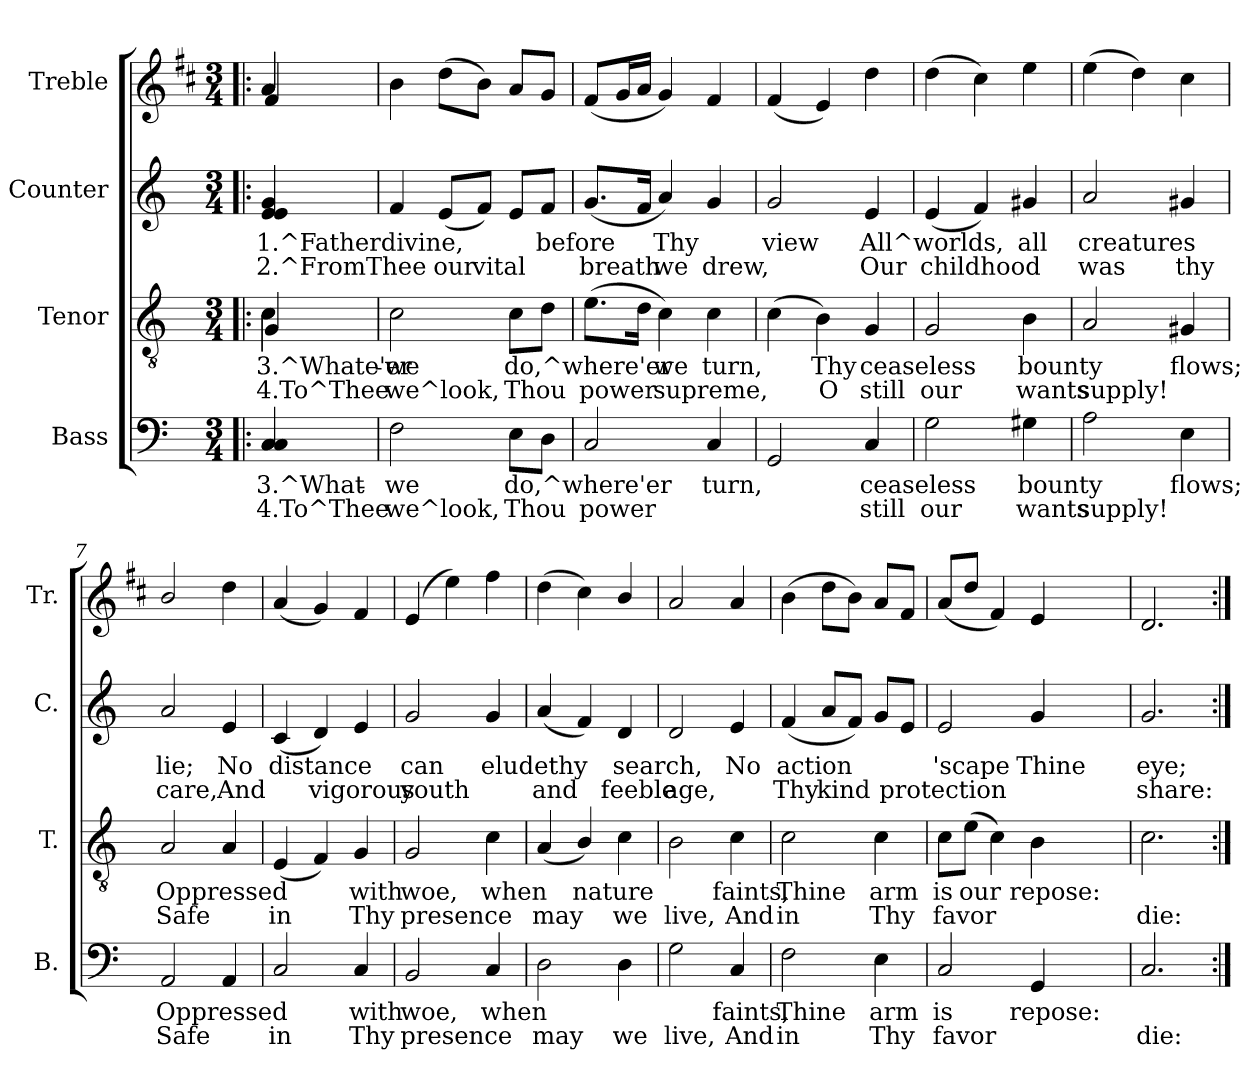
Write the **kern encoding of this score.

**kern	**text	**text	**kern	**text	**text	**kern	**text	**text	**kern
*part4	*part4	*part4	*part3	*part3	*part3	*part2	*part2	*part2	*part1
*staff4	*staff4	*staff4	*staff3	*staff3	*staff3	*staff2	*staff2	*staff2	*staff1
*I"Bass	*	*	*I"Tenor	*	*	*I"Counter	*	*	*I"Treble
*I'B.	*	*	*I'T.	*	*	*I'C.	*	*	*I'Tr.
!!LO:PB:g=z
*stria5	*	*	*stria5	*	*	*stria5	*	*	*stria5
*clefF4	*	*	*clefGv2	*	*	*clefG2	*	*	*clefG2
*	*	*	*	*	*	*	*	*	*ITrd1c2
*k[]	*	*	*k[]	*	*	*k[]	*	*	*k[]
*C:	*	*	*C:	*	*	*C:	*	*	*C:
*M3/4	*	*	*M3/4	*	*	*M3/4	*	*	*M3/4
=1!|:	=1!|:	=1!|:	=1!|:	=1!|:	=1!|:	=1!|:	=1!|:	=1!|:	=1!|:
!	!LO:LY:a:rj	!LO:LY:b:rj	!	!LO:LY:b:rj	!LO:LY:b:rj	!	!LO:LY:b:rj	!LO:LY:b:rj	!
*	*	*	*^	*	*	*	*	*	*^
*	*	*	*	*^	*	*	*	*	*	*	*^
4C/ 4C/ 4C/	3.^What-	-4.To^Thee	4c\	4G/	4c\	3.^Whate'er-	-4.To^Thee	4g/ 4e/ 4e/	1.^Fatherdivine,	2.^FromThee	4g/	4e/	4g/
=2	=2	=2	=2	=2	=2	=2	=2	=2	=2	=2	=2	=2	=2
!	!LO:LY:a:rj	!LO:LY:b:rj	!	!	!	!LO:LY:b:rj	!LO:LY:b:rj	!	!LO:LY:b:rj	!LO:LY:b:rj	!	!	!
*	*	*	*v	*v	*v	*	*	*	*	*	*v	*v	*v
2F\	we	we^look,	2c\	we	we^look,	4f/	.	.	4a\
!	!	!	!	!	!	!	!LO:LY:b:rj	!LO:LY:b:rj	!
.	.	.	.	.	.	(<8e/L	.	our	(<8cc\L
!	!	!	!	!	!	!	!LO:LY:b:rj	!LO:LY:b:rj	!
.	.	.	.	.	.	8f/J)	.	vital	8a\J)
!	!LO:LY:a:rj	!LO:LY:b:rj	!	!LO:LY:b:rj	!LO:LY:b:rj	!	!LO:LY:b:rj	!LO:LY:b:rj	!
8E\L	do,^where'er	Thou	8c\L	do,^where'er	Thou	8e/L	.	.	8g/L
!	!LO:LY:a:rj	!LO:LY:b:rj	!	!LO:LY:b:rj	!LO:LY:b:rj	!	!LO:LY:b:rj	!LO:LY:b:rj	!
8D\J	.	.	8d\J	.	.	8f/J	before	.	8f/J
=3	=3	=3	=3	=3	=3	=3	=3	=3	=3
!	!LO:LY:a:rj	!LO:LY:b:rj	!	!LO:LY:b:rj	!LO:LY:b:rj	!	!LO:LY:b:rj	!LO:LY:b:rj	!
2C/	.	power	(>8.e\L	.	power	(<8.g/L	.	breath	(<8e/L
.	.	.	.	.	.	.	.	.	16f/
!	!	!	!	!LO:LY:b:rj	!LO:LY:b:rj	!	!LO:LY:b:rj	!LO:LY:b:rj	!
.	.	.	16d\J	.	.	16f/J	.	.	16g/J
!	!	!	!	!LO:LY:b:rj	!LO:LY:b:rj	!	!LO:LY:b:rj	!LO:LY:b:rj	!
.	.	.	4c\)	we	supreme,	4a/)	Thy	we	4f/)
!	!LO:LY:a:rj	!LO:LY:b:rj	!	!LO:LY:b:rj	!LO:LY:b:rj	!	!LO:LY:b:rj	!LO:LY:b:rj	!
4C/	turn,	.	4c\	turn,	.	4g/	.	drew,	4e/
=4	=4	=4	=4	=4	=4	=4	=4	=4	=4
!	!LO:LY:a:rj	!LO:LY:b:rj	!	!LO:LY:b:rj	!LO:LY:b:rj	!	!LO:LY:b:rj	!LO:LY:b:rj	!
2GG/	.	.	(>4c\	.	.	2g/	view	.	(<4e/
!	!	!	!	!LO:LY:b:rj	!LO:LY:b:rj	!	!	!	!
.	.	.	4B\)	Thy	O	.	.	.	4d/)
!	!LO:LY:a:rj	!LO:LY:b:rj	!	!LO:LY:b:rj	!LO:LY:b:rj	!	!LO:LY:b:rj	!LO:LY:b:rj	!
4C/	ceaseless	still	4G/	ceaseless	still	4e/	All^worlds,	Our	4cc\
=5	=5	=5	=5	=5	=5	=5	=5	=5	=5
!	!LO:LY:a:rj	!LO:LY:b:rj	!	!LO:LY:b:rj	!LO:LY:b:rj	!	!LO:LY:b:rj	!LO:LY:b:rj	!
2G\	.	our	2G/	.	our	(<4e/	.	childhood	(>4cc>\
!	!	!	!	!	!	!	!LO:LY:b:rj	!LO:LY:b:rj	!
.	.	.	.	.	.	4f/)	.	.	4b\)
!	!LO:LY:a:rj	!LO:LY:b:rj	!	!LO:LY:b:rj	!LO:LY:b:rj	!	!LO:LY:b:rj	!LO:LY:b:rj	!
4G#X\	bounty	wants	4B\	bounty	wants	4g#X/	all	.	4dd\
=6	=6	=6	=6	=6	=6	=6	=6	=6	=6
!	!LO:LY:a:rj	!LO:LY:b:rj	!	!LO:LY:b:rj	!LO:LY:b:rj	!	!LO:LY:b:rj	!LO:LY:b:rj	!
2A\	.	supply!	2A/	.	supply!	2a/	creatures	was	(>4dd\
.	.	.	.	.	.	.	.	.	4cc\)
!	!LO:LY:a:rj	!LO:LY:b:rj	!	!LO:LY:b:rj	!LO:LY:b:rj	!	!LO:LY:b:rj	!LO:LY:b:rj	!
4E\	flows;	.	4G#X/	flows;	.	4g#X/	.	thy	4b\
=7	=7	=7	=7	=7	=7	=7	=7	=7	=7
!	!LO:LY:a:rj	!LO:LY:b:rj	!	!LO:LY:b:rj	!LO:LY:b:rj	!	!LO:LY:b:rj	!LO:LY:b:rj	!
2AA/	Oppressed	Safe	2A/	Oppressed	Safe	2a/	lie;	care,	2a/
!	!LO:LY:a:rj	!LO:LY:b:rj	!	!LO:LY:b:rj	!LO:LY:b:rj	!	!LO:LY:b:rj	!LO:LY:b:rj	!
4AA/	.	.	4A/	.	.	4e/	No	And	4cc\
=8	=8	=8	=8	=8	=8	=8	=8	=8	=8
!	!LO:LY:a:rj	!LO:LY:b:rj	!	!LO:LY:b:rj	!LO:LY:b:rj	!	!LO:LY:b:rj	!LO:LY:b:rj	!
2C/	.	in	(<4E/	.	in	(<4c/	distance	.	(<4g/
!	!	!	!	!LO:LY:b:rj	!LO:LY:b:rj	!	!LO:LY:b:rj	!LO:LY:b:rj	!
.	.	.	4F/)	.	.	4d/)	.	vigorous	4f/)
!	!LO:LY:a:rj	!LO:LY:b:rj	!	!LO:LY:b:rj	!LO:LY:b:rj	!	!LO:LY:b:rj	!LO:LY:b:rj	!
4C/	with	Thy	4G/	with	Thy	4e/	.	.	4e/
=9	=9	=9	=9	=9	=9	=9	=9	=9	=9
!	!LO:LY:a:rj	!LO:LY:b:rj	!	!LO:LY:b:rj	!LO:LY:b:rj	!	!LO:LY:b:rj	!LO:LY:b:rj	!
2BB/	woe,	presence	2G/	woe,	presence	2g/	can	youth	(>4d/
.	.	.	.	.	.	.	.	.	4dd\)
!	!LO:LY:a:rj	!LO:LY:b:rj	!	!LO:LY:b:rj	!LO:LY:b:rj	!	!LO:LY:b:rj	!LO:LY:b:rj	!
4C/	when	.	4c\	when	.	4g/	eludethy	.	4ee>\
=10	=10	=10	=10	=10	=10	=10	=10	=10	=10
!	!LO:LY:a:rj	!LO:LY:b:rj	!	!LO:LY:b:rj	!LO:LY:b:rj	!	!LO:LY:b:rj	!LO:LY:b:rj	!
2D\	.	may	(<4A/	.	may	(<4a/	.	and	(>4cc>\
!	!	!	!	!LO:LY:b:rj	!LO:LY:b:rj	!	!LO:LY:b:rj	!LO:LY:b:rj	!
.	.	.	4B/)	nature	.	4f/)	.	.	4b\)
!	!LO:LY:a:rj	!LO:LY:b:rj	!	!LO:LY:b:rj	!LO:LY:b:rj	!	!LO:LY:b:rj	!LO:LY:b:rj	!
4D\	.	we	4c\	.	we	4d/	search,	feeble	4a/
=11	=11	=11	=11	=11	=11	=11	=11	=11	=11
!	!LO:LY:a:rj	!LO:LY:b:rj	!	!LO:LY:b:rj	!LO:LY:b:rj	!	!LO:LY:b:rj	!LO:LY:b:rj	!
2G\	.	live,	2B\	.	live,	2d/	.	age,	2g/
!	!LO:LY:a:rj	!LO:LY:b:rj	!	!LO:LY:b:rj	!LO:LY:b:rj	!	!LO:LY:b:rj	!LO:LY:b:rj	!
4C/	faints,	And	4c\	faints,	And	4e/	No	.	4g/
=12	=12	=12	=12	=12	=12	=12	=12	=12	=12
!	!LO:LY:a:rj	!LO:LY:b:rj	!	!LO:LY:b:rj	!LO:LY:b:rj	!	!LO:LY:b:rj	!LO:LY:b:rj	!
2F\	Thine	in	2c\	Thine	in	(<4f/	action	Thy	(>4a\
!	!	!	!	!	!	!	!LO:LY:b:rj	!LO:LY:b:rj	!
.	.	.	.	.	.	8a/L	.	kind	8cc\L
!	!	!	!	!	!	!	!LO:LY:b:rj	!LO:LY:b:rj	!
.	.	.	.	.	.	8f/J)	.	.	8a\J)
!	!LO:LY:a:rj	!LO:LY:b:rj	!	!LO:LY:b:rj	!LO:LY:b:rj	!	!LO:LY:b:rj	!LO:LY:b:rj	!
4E\	arm	Thy	4c\	arm	Thy	8g/L	.	.	8g/L
!	!	!	!	!	!	!	!LO:LY:b:rj	!LO:LY:b:rj	!
.	.	.	.	.	.	8e/J	.	protection	8e/J
=13	=13	=13	=13	=13	=13	=13	=13	=13	=13
!	!LO:LY:a:rj	!LO:LY:b:rj	!	!LO:LY:b:rj	!LO:LY:b:rj	!	!LO:LY:b:rj	!	!
2C/	is	favor	8c\L	is	favor	2e/	'scape	.	(<8g/L
!	!	!	!	!LO:LY:b:rj	!LO:LY:b:rj	!	!	!	!
.	.	.	(<8e\J	our	.	.	.	.	8cc/J
!	!	!	!	!LO:LY:b:rj	!LO:LY:b:rj	!	!	!	!
.	.	.	4c\)	.	.	.	.	.	4e/)
!	!LO:LY:a:rj	!LO:LY:b:rj	!	!LO:LY:b:rj	!LO:LY:b:rj	!	!LO:LY:b:rj	!	!
4GG/	repose:	.	4B\	repose:	.	4g/	Thine	.	4d/
=14	=14	=14	=14	=14	=14	=14	=14	=14	=14
!	!LO:LY:a:rj	!LO:LY:b:rj	!	!LO:LY:b:rj	!LO:LY:b:rj	!	!LO:LY:b:rj	!LO:LY:b:rj	!
2.C/	.	die:	2.c\	.	die:	2.g/	eye;	share:	2.c/
=:|!	=:|!	=:|!	=:|!	=:|!	=:|!	=:|!	=:|!	=:|!	=:|!
*-	*-	*-	*-	*-	*-	*-	*-	*-	*-
